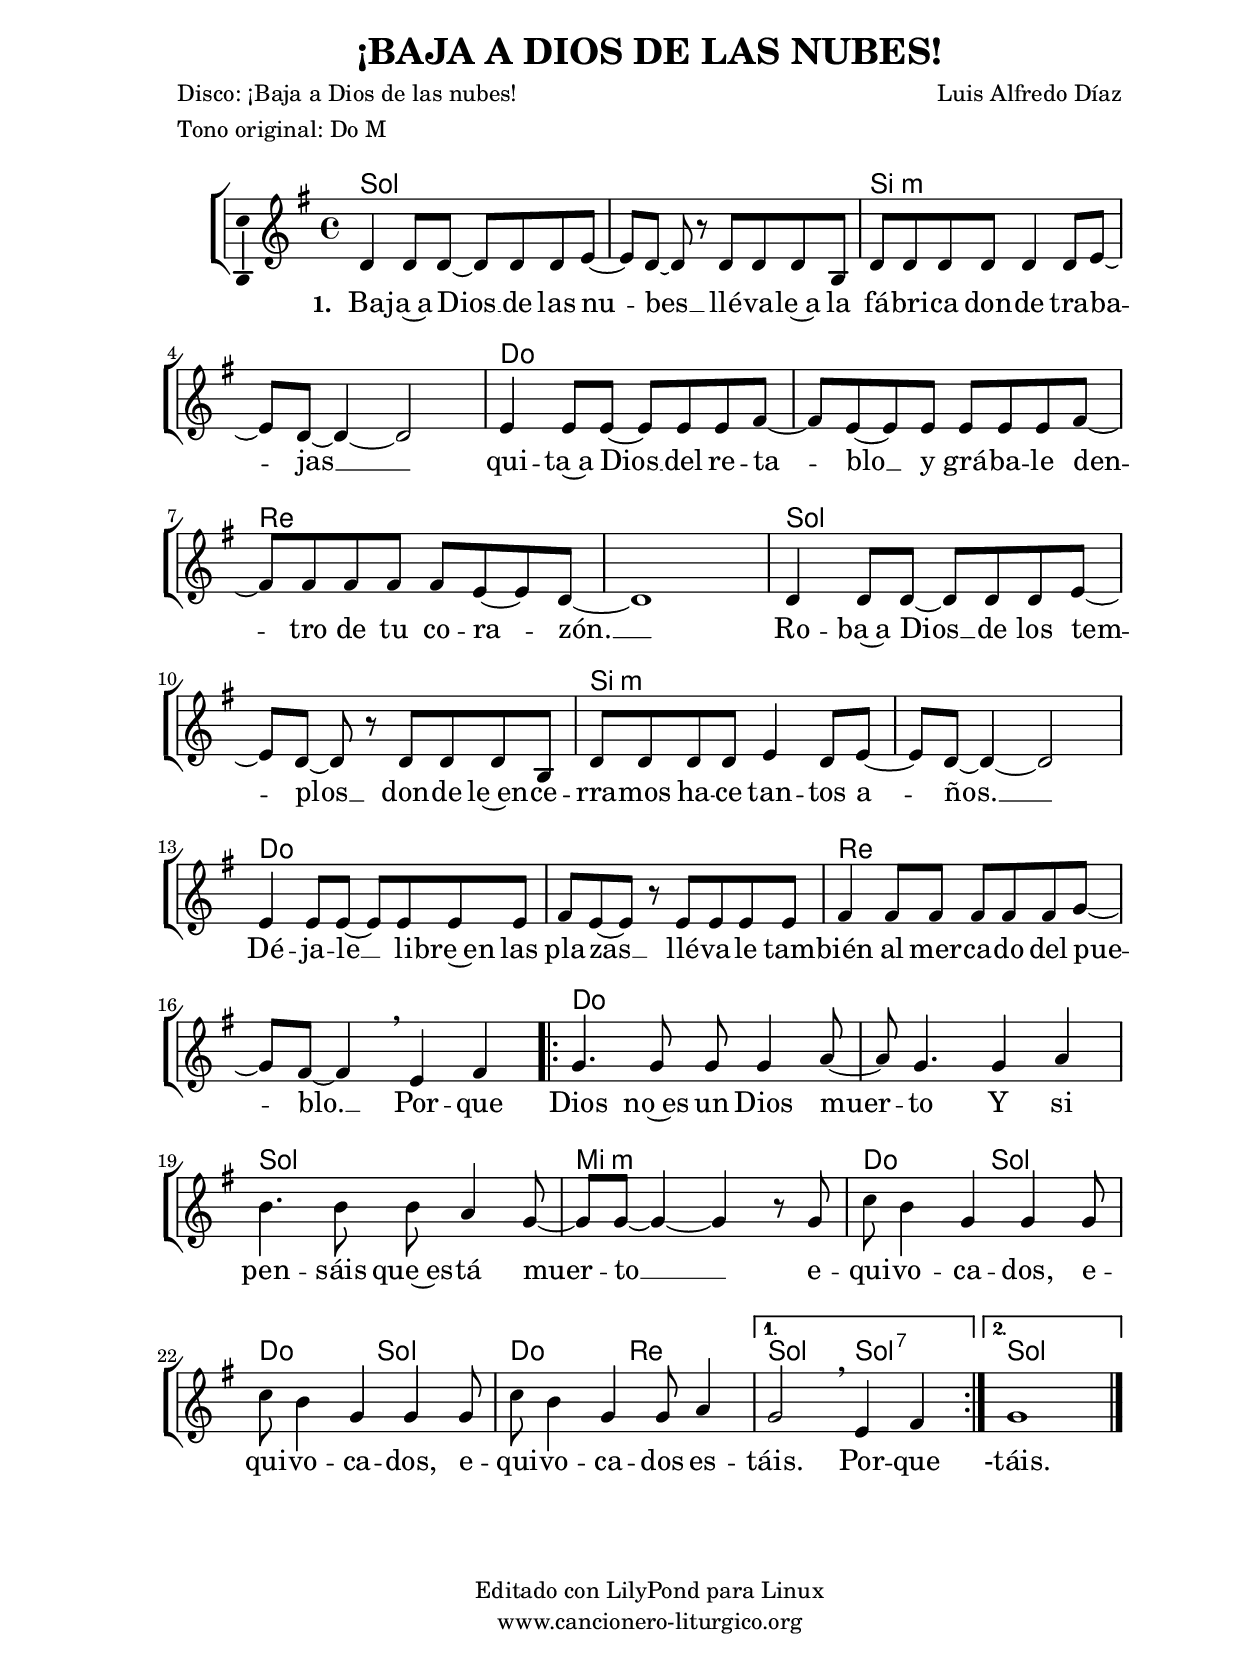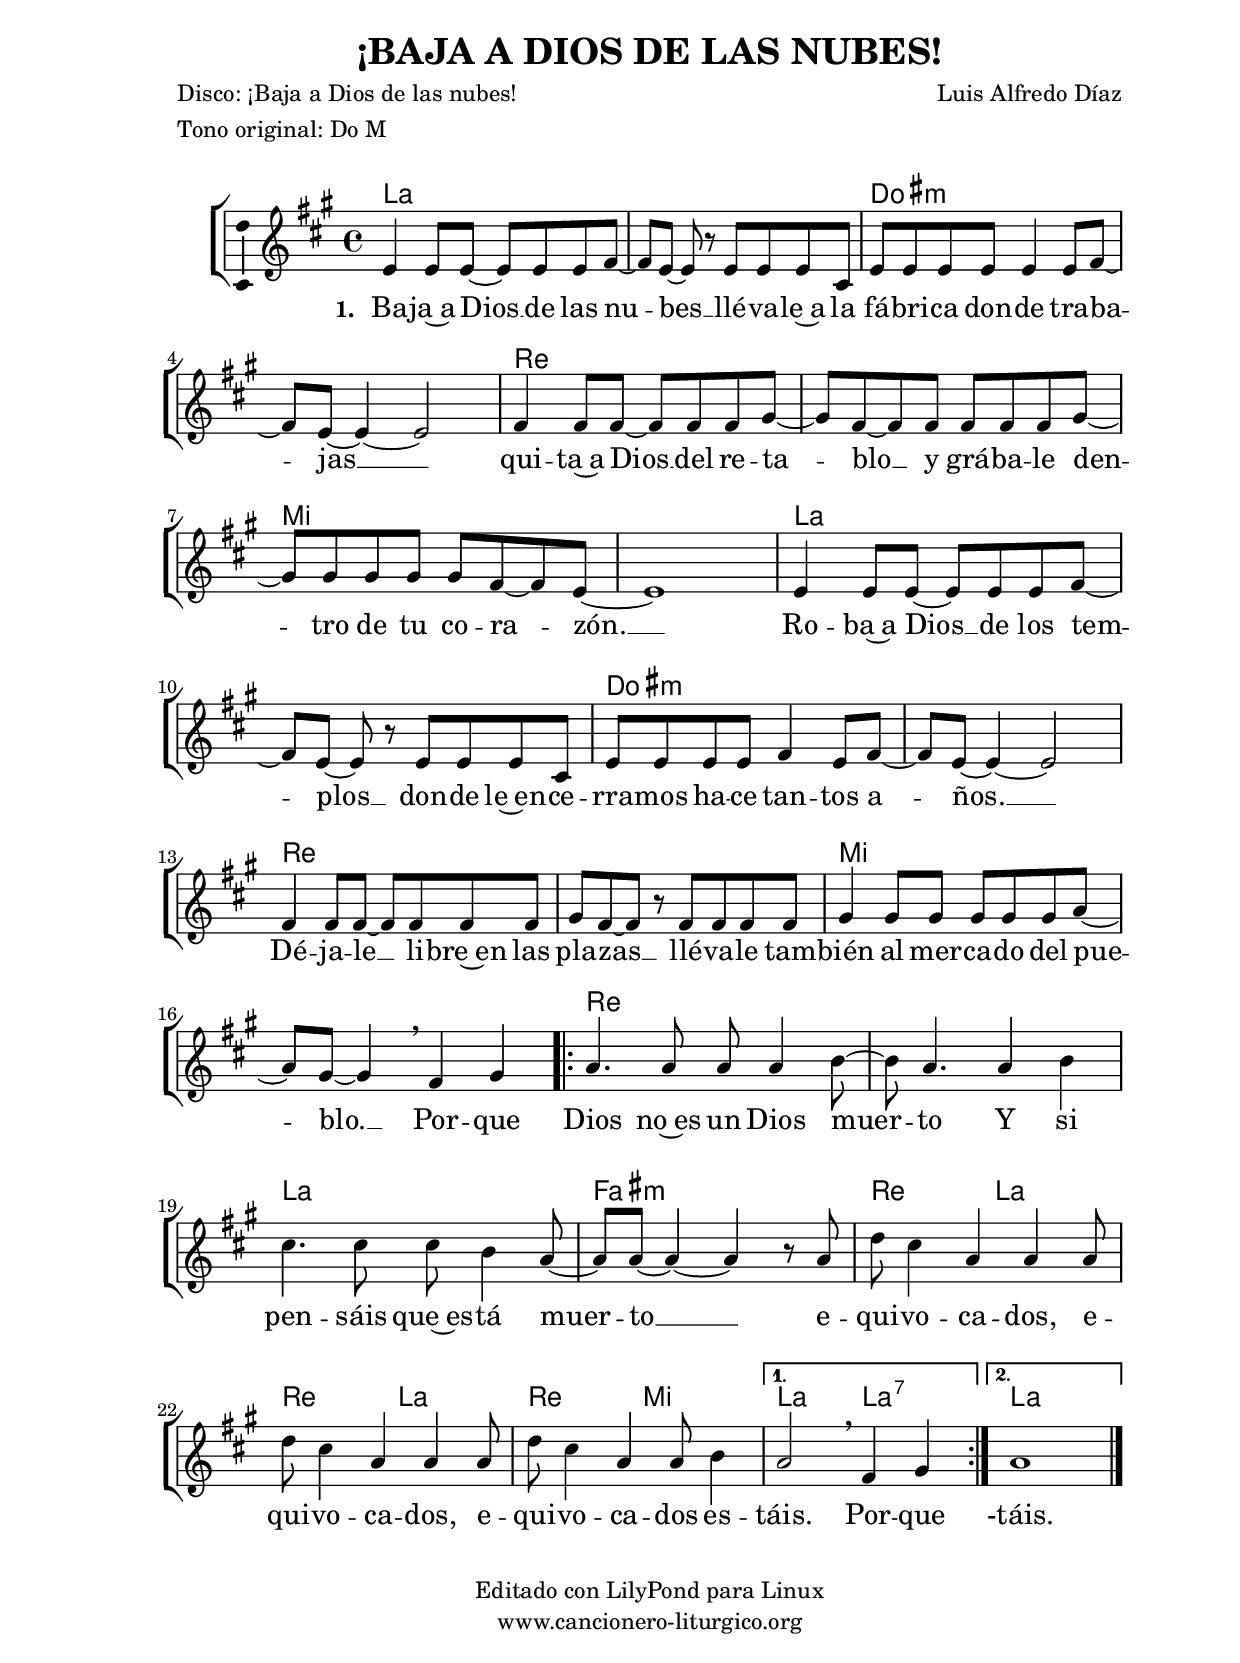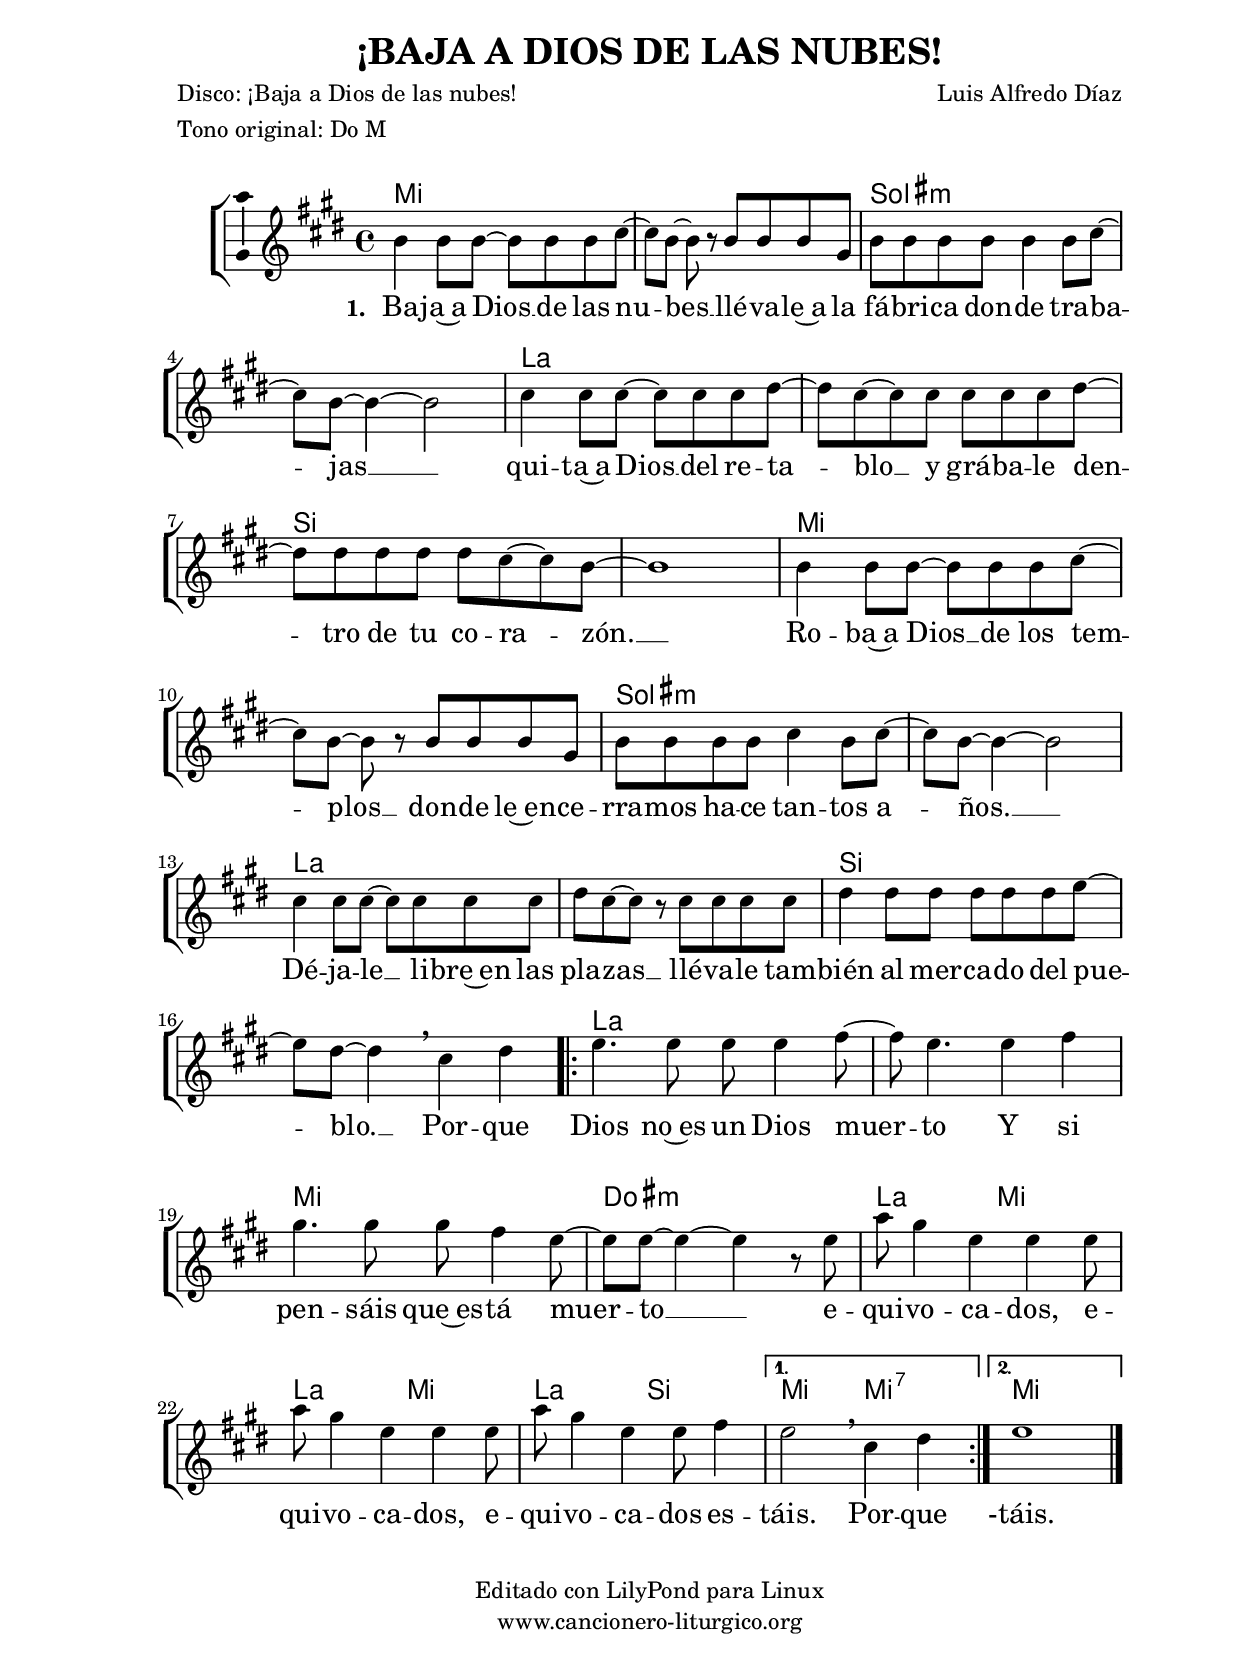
%
%para convertir .midi en .wav:
%timidity filename.midi -Ow -o finename.wav
%
%
%Para convertir de .wav a .mp3:
%lame -h -m j filename.wav
%
%
%para escuchar el midi:
%timidity nombrefichero.midi
%


%versión de lilypond para la que se ha escrito esta partitura:
\version "2.16.0"

	%Tamaño papel
	#(set-default-paper-size "a4")
	%Tamaño partitura
	#(set-global-staff-size 20)
	%No responde al pulsar sobre una nota
	#(ly:set-option 'point-and-click #f)


%parámetros del encabezamiento:
\header {
	title = "¡BAJA A DIOS DE LAS NUBES!"
	subtitle = ""
	composer = "Luis Alfredo Díaz"
	poet = "Disco: ¡Baja a Dios de las nubes!"
	meter = "Tono original: Do M"
	arranger = ""
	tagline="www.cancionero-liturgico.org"
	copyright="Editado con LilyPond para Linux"
	}

%parámetros asociados al papel:
\paper  {
	oddHeaderMarkup = \markup {\fill-line { \on-the-fly #not-first-page \fromproperty #'header:title \on-the-fly #not-first-page \fromproperty #'header:composer }}
	evenHeaderMarkup = \markup {\fill-line { \fromproperty #'header:composer \fromproperty #'header:title }}
	#(set-paper-size "a4")
	print-page-number = ##f
	first-page-number = 1
	print-first-page-number = ##f
%	head-separation = 3.0 \cm
	top-margin = 2.0 \cm
	bottom-margin = 0.5\cm
%%%	bottom-margin = -3.0\cm
	left-margin = 3.0 \cm
	line-width = 16.0 \cm 
	indent = 8\mm
	interscoreline = 2.\mm
	between-system-space = 15\mm
%	para que las partituras no llenen la hoja:
	ragged-bottom = ##t
%	idem para la última hoja:
	ragged-last-bottom = ##f
%	para que las partituras llenen el ancho del papel:
	ragged-last = ##f
	after-title-space = 2.5 \cm
system-count=8
page-count=1

	%Flexible Vertical Spacing
%	markup-markup-spacing =
%	#'((basic-distance . 15) (minimum-distance . 15) (padding . 3))
	markup-system-spacing =
	#'((basic-distance . 15) (minimum-distance . 15) (padding . 3))
	system-system-spacing =
	#'((basic-distance . 15) (minimum-distance . 15) (padding . 3))
	score-system-spacing =
	#'((basic-distance . 15) (minimum-distance . 15) (padding . 5))
%	top-system-spacing = % header
%	#'((basic-distance . 8) (minimum-distance . 0) (padding . 0))
%	top-markup-spacing =
%	#'((basic-distance . 20) (minimum-distance . 20) (padding . 0))
	last-bottom-spacing = % footer
	#'((basic-distance . 5) (minimum-distance . 5) (padding . 0))
%	score-markup-spacing =
%	#'((basic-distance . 16) (minimum-distance . 13) (padding . 0))

	}


%parámetros que afectan a toda la partitura:
global =  {
	%clave de sol (G):
	\clef G
	%armadura:
	\transpose c g
	\key c \major
	\tempo 4=120
	\set Score.tempoHideNote = ##t
	}


acordes = {
	\italianChords
	\chordmode {
	\transpose c g
{

c1 s e:m s f s g s
c1 s e:m s f s g s

%%%s1

\repeat volta 2 {
f1 s c a:m f2 c f c f g
}
\alternative {
{
c c:7
}
{
c1
}
}

}
}
}

melodia = 
	\transpose c g
{
	\relative c'{
	\time 4/4

g4 g8 g~g g g a~
a8[ g~] \noBeam g r g g g e
g8 g g g g4 g8 a~
a8 g~g4~g2
a4 a8 a~a a a b~
b8 a~a a a a a b~
b8 b b b b a~a g~
g1

%\break

g4 g8 g~g g g a~
a8[ g~] \noBeam g r g g g e
g8 g g g a4 g8 a~
a8 g~g4~g2
a4 a8 a~a a a a
b8 a~a r a a a a
b4 b8 b b b b c~
c8 b~b4

\breathe
%%%s2
%%%\bar "||"
%%%\break
%%%s2

a4 b
\repeat volta 2 {
c4. c8 c c4 d8~
d8 c4. c4 d
e4. e8 e8 d4 c8~
c8 c8~c4~c4 r8 c8
f8 e4 c c c8
f8 e4 c c c8
f8 e4 c c8 d4
}
\alternative {
{
c2 \breathe a4 b
}
{
c1
}
}

\bar "|."
	}
	}


texto = \lyricmode {
\set stanza =#"1. " Ba -- ja~a Dios __ de las nu -- bes __
llé -- va -- le~a la fá -- bri -- ca
don -- de tra -- ba -- jas __
qui -- ta~a Dios __ del re -- ta -- blo __
y grá -- ba -- le den -- tro
de tu co -- ra -- zón. __

Ro -- ba~a Dios __ de los tem -- plos __
don -- de le~en -- ce -- rra -- mos
ha -- ce tan -- tos a -- ños. __
Dé -- ja -- le __ li -- bre~en las pla -- zas __
llé -- va -- le tam -- bién
al mer -- ca -- do del pue -- blo. __

Por -- que Dios no~es un Dios muer -- to
Y si pen -- sáis que~es -- tá muer -- to __
e -- qui -- vo -- ca -- dos, e -- qui -- vo -- ca -- dos,
e -- qui -- vo -- ca -- dos es -- táis.
Por -- que
-táis.

	}

textodos = \lyricmode {
\set stanza =#"2. " Ayer hablé con él
y le noté un tanto triste.
Hoy hablé con él
y me dijo que él está sólo.
Porque hay muchos hombres
que se reúnen en su nombre,
pero no le dejan entrar a él.
Porque hay muchos hombres
que hablan en su nombre,
pero no le dejan hablar a él.

	}

acordesStaff = \context ChordNames = acordesStaff <<
	\set chordChanges = ##t
	\acordes
	>>


vozStaff = \context Voice = vozStaff
\with {\consists "Ambitus_engraver"}
<<
%	\set Staff.instrumentName = ""
%	\set Staff.shortInstrumentName = ""
%	\set Staff.midiInstrument = #"clarinet"
	\set Staff.midiInstrument = #"cello"
%	\set Staff.midiInstrument = #"flute"
%	\set Staff.midiInstrument = #"electric guitar (jazz)"
%	\set Staff.midiInstrument = #"english horn"
%	\set Staff.midiInstrument = #"violin"
%	\set Staff.midiInstrument = #"glockenspiel"
	\set Staff.midiMinimumVolume = #0.7
	\set Staff.midiMaximumVolume = #0.9
	\global
	\melodia
	>>

textoStaff = \context Lyrics = textoStaff <<
	\lyricsto vozStaff \texto
	>>

\book {
	\score {
		\context ChoirStaff {
			\override StaffGroup.SystemStartBracket #'collapse-height = #1
			\override Score.SystemStartBar #'collapse-height = #1
			<<
			\acordesStaff
			\vozStaff
			\textoStaff
			>>
			}
		\layout {
	    		\context {
				\Lyrics
				\override LyricText #'font-size = #2
				}
	   		 \context {
				\Score
				\override StaffSymbol #'staff-space = #(magstep +3)
				}
			}
		}
	\score {
		\unfoldRepeats
		\context ChoirStaff {
			<<
			\acordesStaff
			\vozStaff
			>>
			}
		\midi {
	  		\context {
	  			\Score
				tempoWholesPerMinute = #(ly:make-moment 70 4)
				}
			}
		}
	}



#(define output-suffix "C")
\book {
	\score {
		\context ChoirStaff {
			\override StaffGroup.SystemStartBracket #'collapse-height = #1
			\override Score.SystemStartBar #'collapse-height = #1
\transpose c d
			<<
			\acordesStaff
			\vozStaff
			\textoStaff
			>>
			}
		\layout {
	    		\context {
				\Lyrics
				\override LyricText #'font-size = #2
				}
	   		 \context {
				\Score
				\override StaffSymbol #'staff-space = #(magstep +3)
				}
			}
		}
	}

#(define output-suffix "S")
\book {
	\score {
		\context ChoirStaff {
			\override StaffGroup.SystemStartBracket #'collapse-height = #1
			\override Score.SystemStartBar #'collapse-height = #1
\transpose c a
			<<
			\acordesStaff
			\vozStaff
			\textoStaff
			>>
			}
		\layout {
	    		\context {
				\Lyrics
				\override LyricText #'font-size = #2
				}
	   		 \context {
				\Score
				\override StaffSymbol #'staff-space = #(magstep +3)
				}
			}
		}
	}


